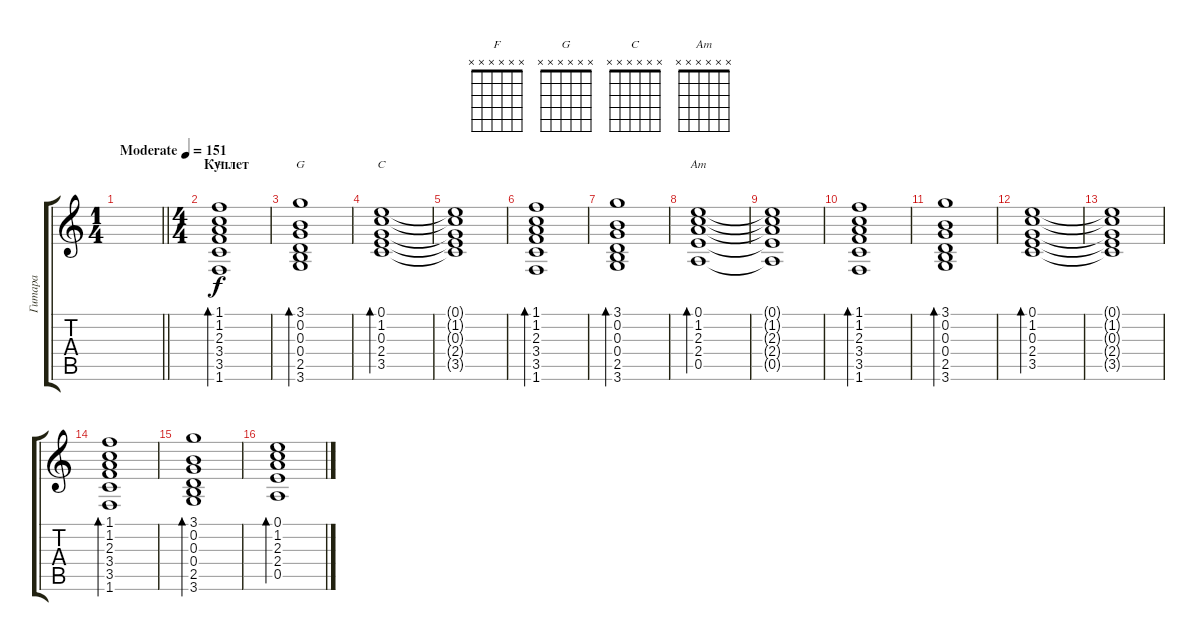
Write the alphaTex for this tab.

\track ("Гитара" "Гитара") {instrument acousticguitarsteel}
\staff {score tabs}
\tuning (E4 B3 G3 D3 A2 E2) {hide}
\chord ("F" x x x x x x)
\chord ("G" x x x x x x)
\chord ("C" x x x x x x)
\chord ("Am" x x x x x x)
\ts (1 4)
\tempo (151 "Moderate")
\clef g2
\barLineRight lightlight
\ks c
|
\ts (4 4)
\section ("" "Куплет")
(1.1 1.2 2.3 3.4 3.5 1.6).1{bd 120 ch "F"} |
(3.1 0.2 0.3 0.4 2.5 3.6).1{bd 120 ch "G"} |
(0.1 1.2 0.3 2.4 3.5).1{bd 120 ch "C"} |
(0.1{t} 1.2{t} 0.3{t} 2.4{t} 3.5{t}).1 |
(1.1 1.2 2.3 3.4 3.5 1.6).1{bd 120} |
(3.1 0.2 0.3 0.4 2.5 3.6).1{bd 120} |
(0.1 1.2 2.3 2.4 0.5).1{bd 120 ch "Am"} |
(0.1{t} 1.2{t} 2.3{t} 2.4{t} 0.5{t}).1 |
(1.1 1.2 2.3 3.4 3.5 1.6).1{bd 120} |
(3.1 0.2 0.3 0.4 2.5 3.6).1{bd 120} |
(0.1 1.2 0.3 2.4 3.5).1{bd 120} |
(0.1{t} 1.2{t} 0.3{t} 2.4{t} 3.5{t}).1 |
(1.1 1.2 2.3 3.4 3.5 1.6).1{bd 120} |
(3.1 0.2 0.3 0.4 2.5 3.6).1{bd 120} |
(0.1 1.2 2.3 2.4 0.5).1{bd 120}
